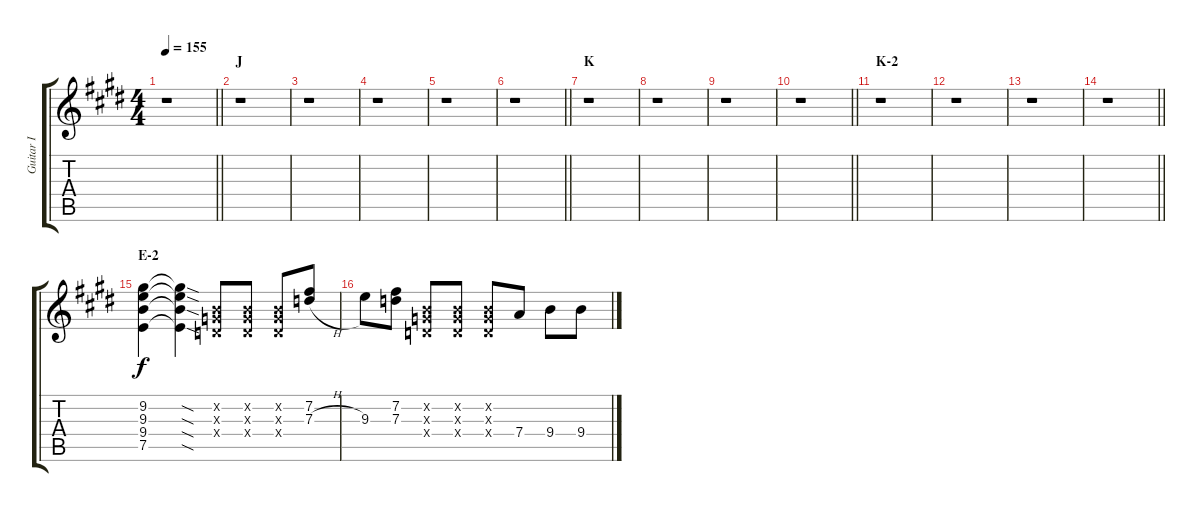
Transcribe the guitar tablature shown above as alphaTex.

\track ("Guitar I" "Guitar I") {instrument overdrivenguitar}
\staff {score tabs}
\tuning (E4 B3 G3 D3 A2 E2) {hide}
\ts (4 4)
\tempo 155
\clef g2
\barLineRight lightlight
\ks e
r.1{dy f} |
\section ("" "J")
r.1 |
r.1 |
r.1 |
r.1 |
\barLineRight lightlight
r.1 |
\section ("" "K")
r.1 |
r.1 |
r.1 |
\barLineRight lightlight
r.1 |
\section ("" "K-2")
r.1 |
r.1 |
r.1 |
\barLineRight lightlight
r.1 |
\section ("" "E-2")
(9.2 9.3 9.4 7.5).4 (9.2{sod t} 9.3{sod t} 9.4{sod t} 7.5{sod t}).4 (0.2{x} 0.3{x} 0.4{x}).8 (0.2{x} 0.3{x} 0.4{x}).8 (0.2{x} 0.3{x} 0.4{x}).8 (7.2 7.3{h}).8 |
9.3.8 (7.2 7.3).8 (0.2{x} 0.3{x} 0.4{x}).8 (0.2{x} 0.3{x} 0.4{x}).8 (0.2{x} 0.3{x} 0.4{x}).8 7.4.8 9.4.8 9.4.8
